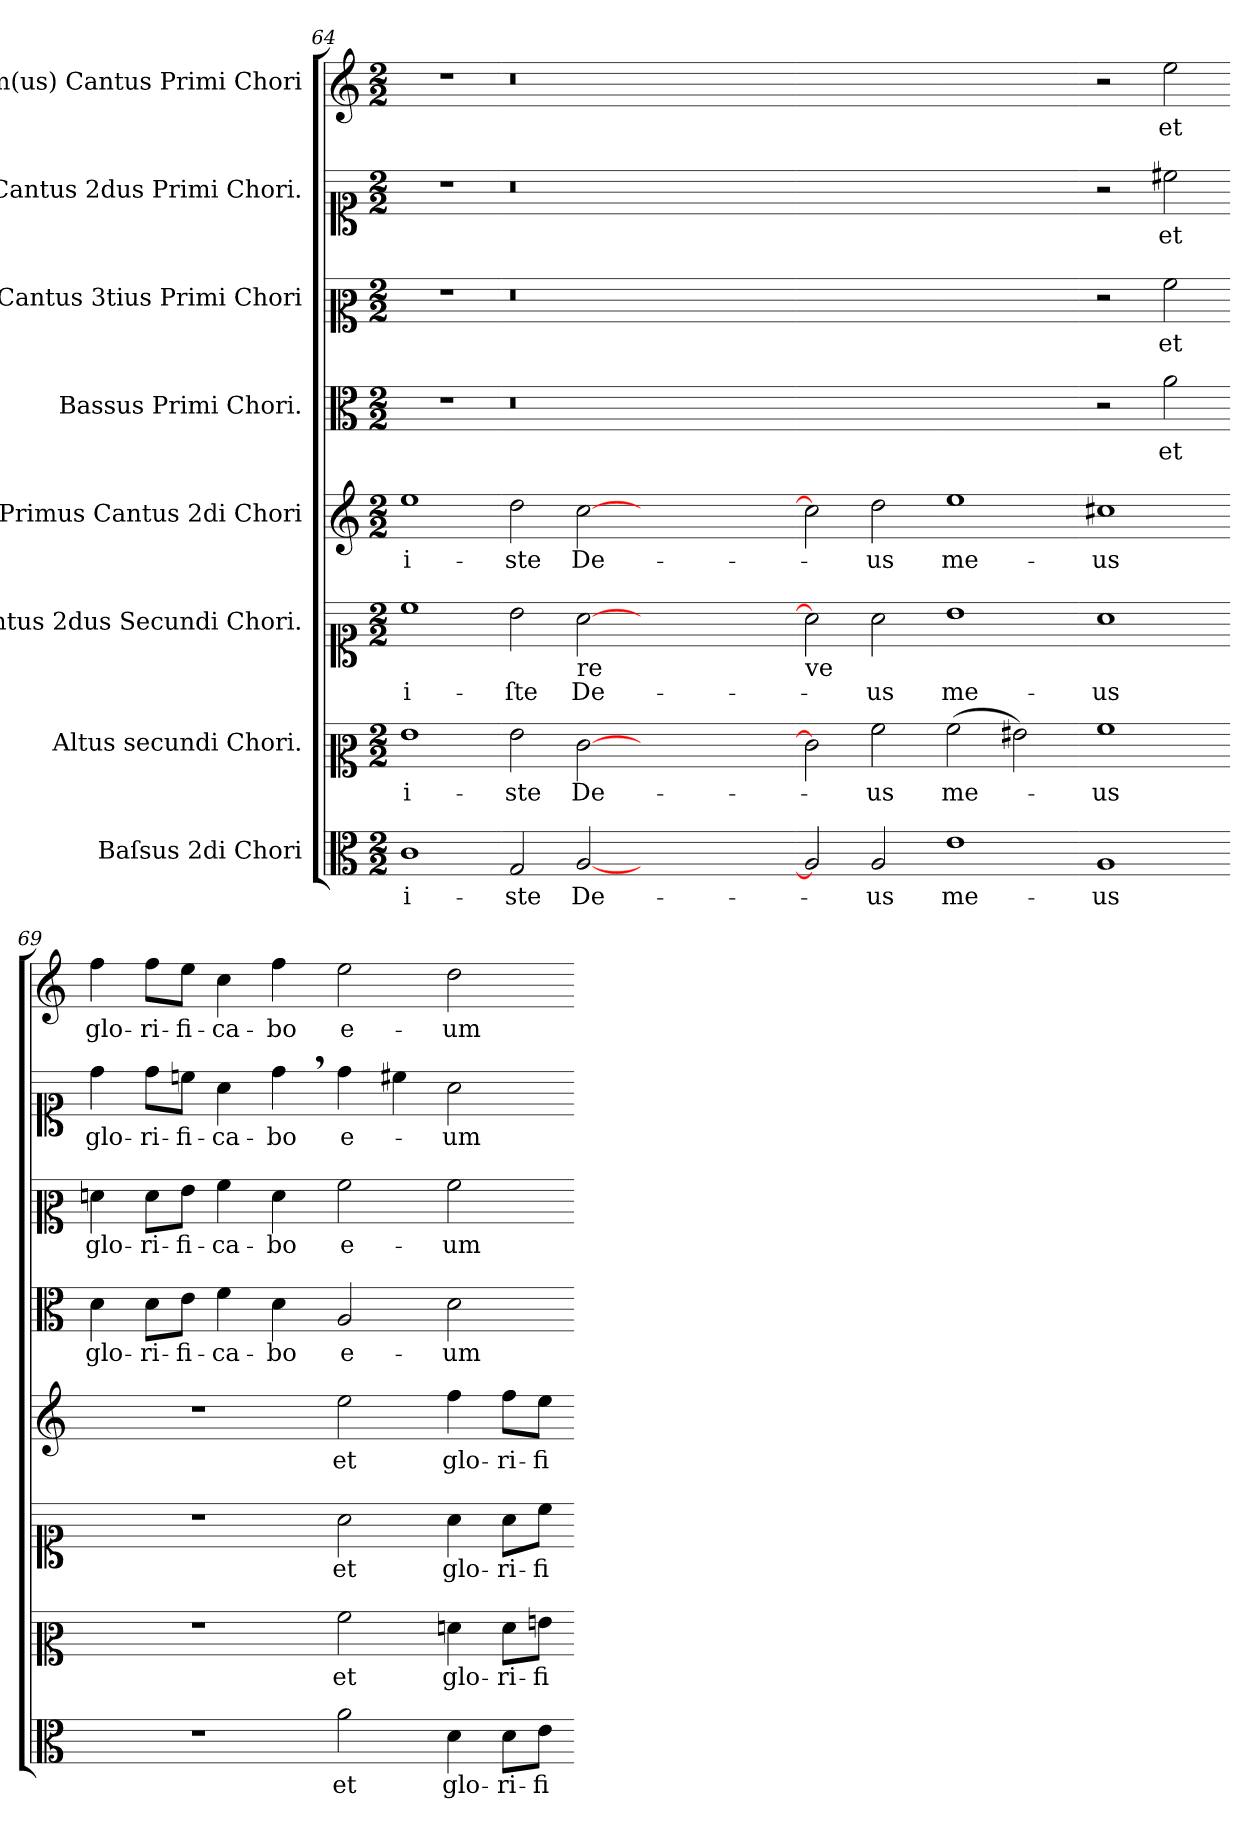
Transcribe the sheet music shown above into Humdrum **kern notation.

**kern	**text	**kern	**text	**kern	**text	**kern	**text	**kern	**text	**kern	**text	**kern	**text	**kern	**text
*part8	*part8	*part7	*part7	*part6	*part6	*part5	*part5	*part4	*part4	*part3	*part3	*part2	*part2	*part1	*part1
*staff8	*staff8	*staff7	*staff7	*staff6	*staff6	*staff5	*staff5	*staff4	*staff4	*staff3	*staff3	*staff2	*staff2	*staff1	*staff1
*I"Baſsus 2di Chori	*	*I"Altus secundi Chori.	*	*I"Cantus 2dus Secundi Chori.	*	*I"Primus Cantus 2di Chori	*	*I"Bassus Primi Chori.	*	*I"Cantus 3tius Primi Chori	*	*I"Cantus 2dus Primi Chori.	*	*I"1m(us) Cantus Primi Chori	*
*clefC3	*	*clefC2	*	*clefC1	*	*clefG2	*	*clefC3	*	*clefC2	*	*clefC1	*	*clefG2	*
*k[]	*	*k[]	*	*k[]	*	*k[]	*	*k[]	*	*k[]	*	*k[]	*	*k[]	*
*M2/2	*	*M2/2	*	*M2/2	*	*M2/2	*	*M2/2	*	*M2/2	*	*M2/2	*	*M2/2	*
=64	=64	=64	=64	=64	=64	=64	=64	=64	=64	=64	=64	=64	=64	=64	=64
1c	i-	1g	i-	1cc	i-	1ee	i-	1r	.	1r	.	1r	.	1r	.
=65-	=65-	=65-	=65-	=65-	=65-	=65-	=65-	=65-	=65-	=65-	=65-	=65-	=65-	=65-	=65-
2G/	-ste	2g\	-ste	2b\	-ſte	2dd\	-ste	0.r	.	0.r	.	0.r	.	0.r	.
!	!	!	!	!LO:TX:b:t=re	!	!	!	!	!	!	!	!	!	!	!
[2A/	De-	[2e\	De-	[2a\	De-	[2cc\	De-	.	.	.	.	.	.	.	.
0ryy	.	0ryy	.	0ryy	.	0ryy	.	.	.	.	.	.	.	.	.
=66-	=66-	=66-	=66-	=66-	=66-	=66-	=66-	=66-	=66-	=66-	=66-	=66-	=66-	=66-	=66-
!	!	!	!	!LO:TX:b:t=ve	!	!	!	!	!	!	!	!	!	!	!
2A/]	.	2e\]	.	2a\]	.	2cc\]	.	1ryy	.	1ryy	.	1ryy	.	1ryy	.
2A/	-us	2a\	-us	2a\	-us	2dd\	-us	.	.	.	.	.	.	.	.
=67-	=67-	=67-	=67-	=67-	=67-	=67-	=67-	=67-	=67-	=67-	=67-	=67-	=67-	=67-	=67-
1e	me-	(2a\	me-	1b	me-	1ee	me-	1ryy	.	1ryy	.	1ryy	.	1ryy	.
.	.	2g#X\)	.	.	.	.	.	.	.	.	.	.	.	.	.
=68-	=68-	=68-	=68-	=68-	=68-	=68-	=68-	=68-	=68-	=68-	=68-	=68-	=68-	=68-	=68-
1A	-us	1a	-us	1a	-us	1cc#X	-us	2r	.	2r	.	2r	.	2r	.
.	.	.	.	.	.	.	.	2a\	et	2a\	et	2cc#X\	et	2ee\	et
=69-	=69-	=69-	=69-	=69-	=69-	=69-	=69-	=69-	=69-	=69-	=69-	=69-	=69-	=69-	=69-
1r	.	1r	.	1r	.	1r	.	4d\	glo-	4fn\	glo-	4dd\	glo-	4ff\	glo-
.	.	.	.	.	.	.	.	8d\L	-ri-	8f\L	-ri-	8dd\L	-ri-	8ff\L	-ri-
.	.	.	.	.	.	.	.	8e\J	-fi-	8g\J	-fi-	8ccn\J	-fi-	8ee\J	-fi-
.	.	.	.	.	.	.	.	4f\	-ca-	4a\	-ca-	4a\	-ca-	4cc\	-ca-
.	.	.	.	.	.	.	.	4d\	-bo	4f\	-bo	4dd,<\	-bo	4ff\	-bo
=70-	=70-	=70-	=70-	=70-	=70-	=70-	=70-	=70-	=70-	=70-	=70-	=70-	=70-	=70-	=70-
2a\	et	2a\	et	2a\	et	2ee\	et	2A/	e-	2a\	e-	4dd\	e-	2ee\	e-
.	.	.	.	.	.	.	.	.	.	.	.	4cc#X\	.	.	.
4d\	glo-	4fn\	glo-	4a\	glo-	4ff\	glo-	2d\	-um	2a\	-um	2a\	-um	2dd\	-um
8d\L	-ri-	8f\L	-ri-	8a\L	-ri-	8ff\L	-ri-	.	.	.	.	.	.	.	.
8e\J	-fi-	8gn\J	-fi-	8cc\J	-fi-	8ee\J	-fi-	.	.	.	.	.	.	.	.
=-	=-	=-	=-	=-	=-	=-	=-	=-	=-	=-	=-	=-	=-	=-	=-
*-	*-	*-	*-	*-	*-	*-	*-	*-	*-	*-	*-	*-	*-	*-	*-
